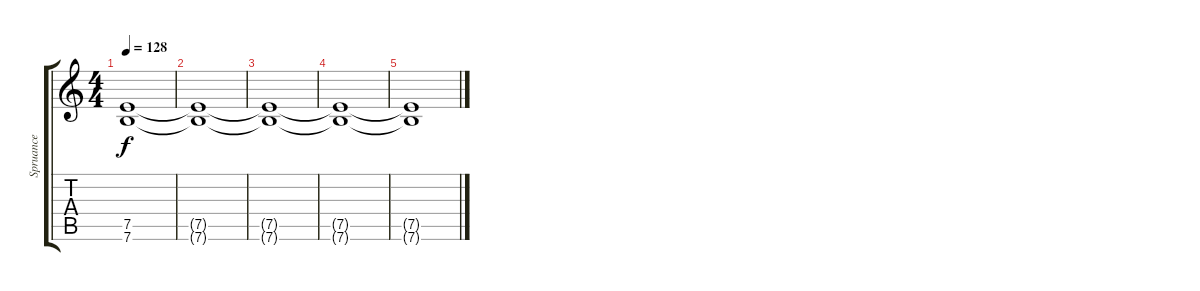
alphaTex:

\track ("Spruance" "Spruance") {instrument distortionguitar}
\staff {score tabs}
\tuning (E4 B3 G3 D3 A2 E2) {hide}
\ts (4 4)
\tempo 128
\clef g2
\ks c
(7.5 7.6).1{dy f} |
(7.5{t} 7.6{t}).1 |
(7.5{t} 7.6{t}).1 |
(7.5{t} 7.6{t}).1 |
(7.5{t} 7.6{t}).1
